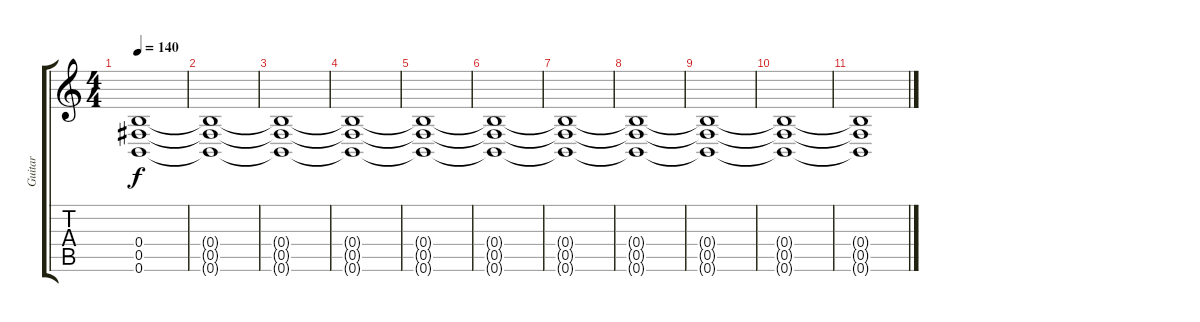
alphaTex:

\track ("Guitar" "Guitar") {instrument distortionguitar}
\staff {score tabs}
\tuning (Db4 Ab3 E3 B2 Gb2 B1) {hide}
\ts (4 4)
\tempo 140
\clef g2
\ks c
(0.4{t} 0.5{t} 0.6{t}).1{dy f} |
(0.4{t} 0.5{t} 0.6{t}).1 |
(0.4{t} 0.5{t} 0.6{t}).1 |
(0.4{t} 0.5{t} 0.6{t}).1 |
(0.4{t} 0.5{t} 0.6{t}).1 |
(0.4{t} 0.5{t} 0.6{t}).1 |
(0.4{t} 0.5{t} 0.6{t}).1 |
(0.4{t} 0.5{t} 0.6{t}).1 |
(0.4{t} 0.5{t} 0.6{t}).1 |
(0.4{t} 0.5{t} 0.6{t}).1 |
(0.4{t} 0.5{t} 0.6{t}).1
